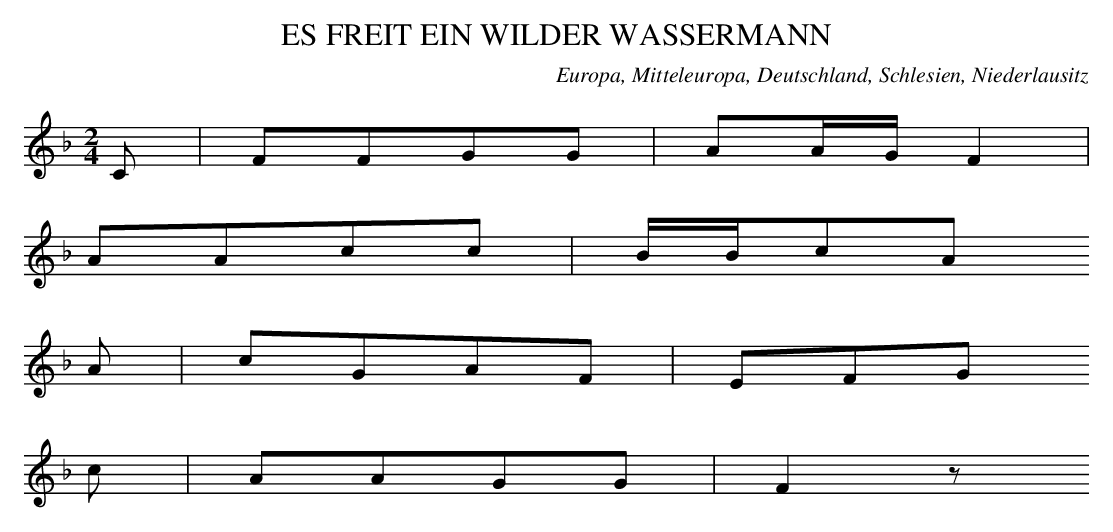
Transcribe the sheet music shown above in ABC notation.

X:1
T: ES FREIT EIN WILDER WASSERMANN
O: Europa, Mitteleuropa, Deutschland, Schlesien, Niederlausitz
M: 2/4
L: 1/16
K: F
C2 | F2F2G2G2 | A2AGF4 |
A2A2c2c2 | BBc2A2
A2 | c2G2A2F2 | E2F2G2
c2 | A2A2G2G2 | F4z2
